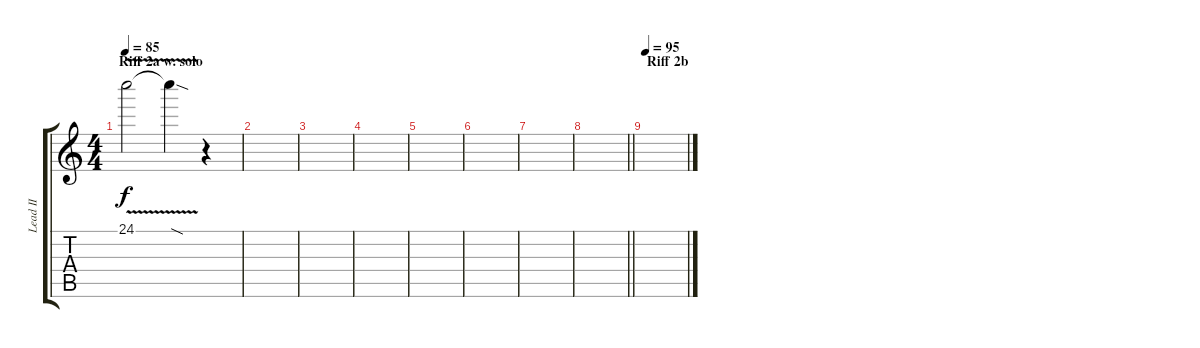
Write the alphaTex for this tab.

\track ("Lead II" "Lead II") {instrument overdrivenguitar}
\staff {score tabs}
\tuning (C4 G3 Eb3 Bb2 F2 C2) {hide}
\ts (4 4)
\section ("" "Riff 2a w. solo")
\tempo 85
\clef g2
\ks c
24.1{v}.2{dy f} 24.1{sod t}.4 r.4 |
|
|
|
|
|
|
\barLineRight lightlight
|
\section ("" "Riff 2b")
\tempo 95
